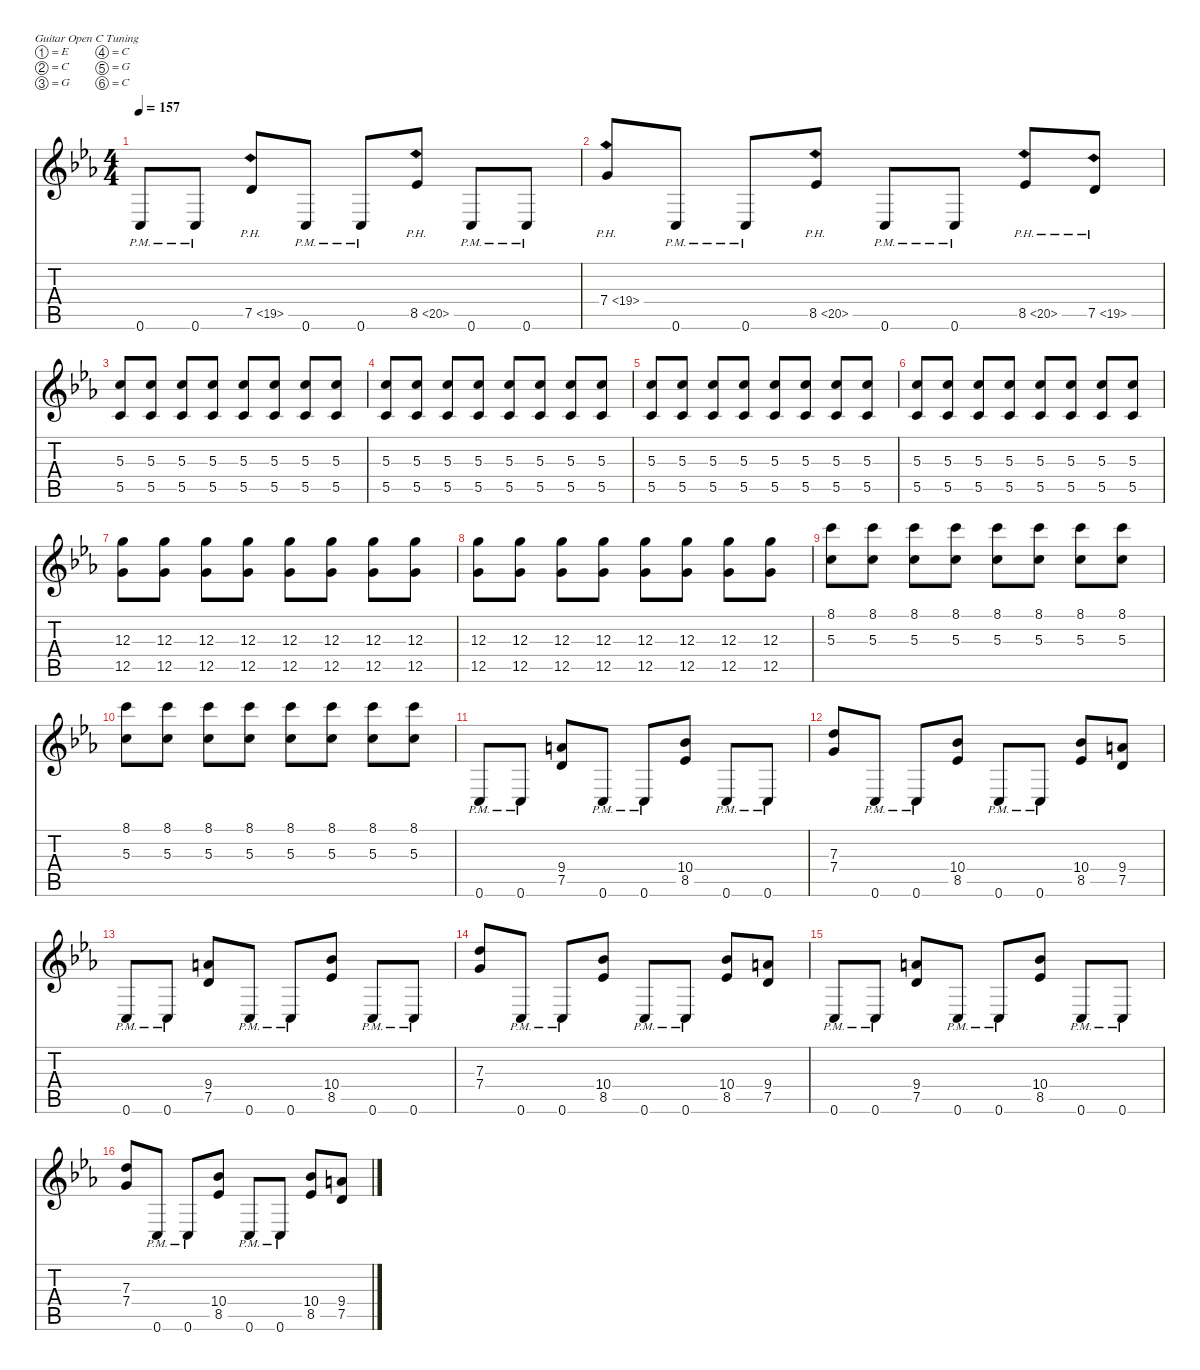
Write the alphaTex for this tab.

\defaultSystemsLayout 4
\hideDynamics
\bracketExtendMode nobrackets
\singleTrackTrackNamePolicy hidden
\multiTrackTrackNamePolicy hidden
\firstSystemTrackNameMode fullname
\firstSystemTrackNameOrientation horizontal
\otherSystemsTrackNameOrientation horizontal
\track ("Guitar One" "dist.guit.") {instrument distortionguitar}
\staff {score tabs}
\tuning (E4 C4 G3 C3 G2 C2)
\ts (4 4)
\tempo 157
\clef g2
\ks cminor
0.6{pm acc forcenatural}.8{dy f beam Up} 0.6{pm acc forcenatural}.8{beam Up} 7.5{ph 12 acc forcenatural}.8{beam Up} 0.6{pm acc forcenatural}.8{beam Up} 0.6{pm acc forcenatural}.8{beam Up} 8.5{ph 12 acc b}.8{beam Up} 0.6{pm acc forcenatural}.8{beam Up} 0.6{pm acc forcenatural}.8{beam Up} |
7.4{ph 12 acc forcenatural}.8{beam Up} 0.6{pm acc forcenatural}.8{beam Up} 0.6{pm acc forcenatural}.8{beam Up} 8.5{ph 12 acc b}.8{beam Up} 0.6{pm acc forcenatural}.8{beam Up} 0.6{pm acc forcenatural}.8{beam Up} 8.5{ph 12 acc b}.8{beam Up} 7.5{ph 12 acc forcenatural}.8{beam Up} |
(5.3{acc forcenatural} 5.5{acc forcenatural}).8{beam Up} (5.3{acc forcenatural} 5.5{acc forcenatural}).8{beam Up} (5.3{acc forcenatural} 5.5{acc forcenatural}).8{beam Up} (5.3{acc forcenatural} 5.5{acc forcenatural}).8{beam Up} (5.3{acc forcenatural} 5.5{acc forcenatural}).8{beam Up} (5.3{acc forcenatural} 5.5{acc forcenatural}).8{beam Up} (5.3{acc forcenatural} 5.5{acc forcenatural}).8{beam Up} (5.3{acc forcenatural} 5.5{acc forcenatural}).8{beam Up} |
(5.3{acc forcenatural} 5.5{acc forcenatural}).8{beam Up} (5.3{acc forcenatural} 5.5{acc forcenatural}).8{beam Up} (5.3{acc forcenatural} 5.5{acc forcenatural}).8{beam Up} (5.3{acc forcenatural} 5.5{acc forcenatural}).8{beam Up} (5.3{acc forcenatural} 5.5{acc forcenatural}).8{beam Up} (5.3{acc forcenatural} 5.5{acc forcenatural}).8{beam Up} (5.3{acc forcenatural} 5.5{acc forcenatural}).8{beam Up} (5.3{acc forcenatural} 5.5{acc forcenatural}).8{beam Up} |
(5.3{acc forcenatural} 5.5{acc forcenatural}).8{beam Up} (5.3{acc forcenatural} 5.5{acc forcenatural}).8{beam Up} (5.3{acc forcenatural} 5.5{acc forcenatural}).8{beam Up} (5.3{acc forcenatural} 5.5{acc forcenatural}).8{beam Up} (5.3{acc forcenatural} 5.5{acc forcenatural}).8{beam Up} (5.3{acc forcenatural} 5.5{acc forcenatural}).8{beam Up} (5.3{acc forcenatural} 5.5{acc forcenatural}).8{beam Up} (5.3{acc forcenatural} 5.5{acc forcenatural}).8{beam Up} |
(5.3{acc forcenatural} 5.5{acc forcenatural}).8{beam Up} (5.3{acc forcenatural} 5.5{acc forcenatural}).8{beam Up} (5.3{acc forcenatural} 5.5{acc forcenatural}).8{beam Up} (5.3{acc forcenatural} 5.5{acc forcenatural}).8{beam Up} (5.3{acc forcenatural} 5.5{acc forcenatural}).8{beam Up} (5.3{acc forcenatural} 5.5{acc forcenatural}).8{beam Up} (5.3{acc forcenatural} 5.5{acc forcenatural}).8{beam Up} (5.3{acc forcenatural} 5.5{acc forcenatural}).8{beam Up} |
(12.3{acc forcenatural} 12.5{acc forcenatural}).8{beam Down} (12.3{acc forcenatural} 12.5{acc forcenatural}).8{beam Down} (12.3{acc forcenatural} 12.5{acc forcenatural}).8{beam Down} (12.3{acc forcenatural} 12.5{acc forcenatural}).8{beam Down} (12.3{acc forcenatural} 12.5{acc forcenatural}).8{beam Down} (12.3{acc forcenatural} 12.5{acc forcenatural}).8{beam Down} (12.3{acc forcenatural} 12.5{acc forcenatural}).8{beam Down} (12.3{acc forcenatural} 12.5{acc forcenatural}).8{beam Down} |
(12.3{acc forcenatural} 12.5{acc forcenatural}).8{beam Down} (12.3{acc forcenatural} 12.5{acc forcenatural}).8{beam Down} (12.3{acc forcenatural} 12.5{acc forcenatural}).8{beam Down} (12.3{acc forcenatural} 12.5{acc forcenatural}).8{beam Down} (12.3{acc forcenatural} 12.5{acc forcenatural}).8{beam Down} (12.3{acc forcenatural} 12.5{acc forcenatural}).8{beam Down} (12.3{acc forcenatural} 12.5{acc forcenatural}).8{beam Down} (12.3{acc forcenatural} 12.5{acc forcenatural}).8{beam Down} |
(8.1{acc forcenatural} 5.3{acc forcenatural}).8{beam Down} (8.1{acc forcenatural} 5.3{acc forcenatural}).8{beam Down} (8.1{acc forcenatural} 5.3{acc forcenatural}).8{beam Down} (8.1{acc forcenatural} 5.3{acc forcenatural}).8{beam Down} (8.1{acc forcenatural} 5.3{acc forcenatural}).8{beam Down} (8.1{acc forcenatural} 5.3{acc forcenatural}).8{beam Down} (8.1{acc forcenatural} 5.3{acc forcenatural}).8{beam Down} (8.1{acc forcenatural} 5.3{acc forcenatural}).8{beam Down} |
(8.1{acc forcenatural} 5.3{acc forcenatural}).8{beam Down} (8.1{acc forcenatural} 5.3{acc forcenatural}).8{beam Down} (8.1{acc forcenatural} 5.3{acc forcenatural}).8{beam Down} (8.1{acc forcenatural} 5.3{acc forcenatural}).8{beam Down} (8.1{acc forcenatural} 5.3{acc forcenatural}).8{beam Down} (8.1{acc forcenatural} 5.3{acc forcenatural}).8{beam Down} (8.1{acc forcenatural} 5.3{acc forcenatural}).8{beam Down} (8.1{acc forcenatural} 5.3{acc forcenatural}).8{beam Down} |
0.6{pm acc forcenatural}.8{beam Up} 0.6{pm acc forcenatural}.8{beam Up} (9.4{acc forcenatural} 7.5{acc forcenatural}).8{beam Up} 0.6{pm acc forcenatural}.8{beam Up} 0.6{pm acc forcenatural}.8{beam Up} (10.4{acc b} 8.5{acc b}).8{beam Up} 0.6{pm acc forcenatural}.8{beam Up} 0.6{pm acc forcenatural}.8{beam Up} |
(7.3{acc forcenatural} 7.4{acc forcenatural}).8{beam Up} 0.6{pm acc forcenatural}.8{beam Up} 0.6{pm acc forcenatural}.8{beam Up} (10.4{acc b} 8.5{acc b}).8{beam Up} 0.6{pm acc forcenatural}.8{beam Up} 0.6{pm acc forcenatural}.8{beam Up} (10.4{acc b} 8.5{acc b}).8{beam Up} (9.4{acc forcenatural} 7.5{acc forcenatural}).8{beam Up} |
0.6{pm acc forcenatural}.8{beam Up} 0.6{pm acc forcenatural}.8{beam Up} (9.4{acc forcenatural} 7.5{acc forcenatural}).8{beam Up} 0.6{pm acc forcenatural}.8{beam Up} 0.6{pm acc forcenatural}.8{beam Up} (10.4{acc b} 8.5{acc b}).8{beam Up} 0.6{pm acc forcenatural}.8{beam Up} 0.6{pm acc forcenatural}.8{beam Up} |
(7.3{acc forcenatural} 7.4{acc forcenatural}).8{beam Up} 0.6{pm acc forcenatural}.8{beam Up} 0.6{pm acc forcenatural}.8{beam Up} (10.4{acc b} 8.5{acc b}).8{beam Up} 0.6{pm acc forcenatural}.8{beam Up} 0.6{pm acc forcenatural}.8{beam Up} (10.4{acc b} 8.5{acc b}).8{beam Up} (9.4{acc forcenatural} 7.5{acc forcenatural}).8{beam Up} |
0.6{pm acc forcenatural}.8{beam Up} 0.6{pm acc forcenatural}.8{beam Up} (9.4{acc forcenatural} 7.5{acc forcenatural}).8{beam Up} 0.6{pm acc forcenatural}.8{beam Up} 0.6{pm acc forcenatural}.8{beam Up} (10.4{acc b} 8.5{acc b}).8{beam Up} 0.6{pm acc forcenatural}.8{beam Up} 0.6{pm acc forcenatural}.8{beam Up} |
(7.3{acc forcenatural} 7.4{acc forcenatural}).8{beam Up} 0.6{pm acc forcenatural}.8{beam Up} 0.6{pm acc forcenatural}.8{beam Up} (10.4{acc b} 8.5{acc b}).8{beam Up} 0.6{pm acc forcenatural}.8{beam Up} 0.6{pm acc forcenatural}.8{beam Up} (10.4{acc b} 8.5{acc b}).8{beam Up} (9.4{acc forcenatural} 7.5{acc forcenatural}).8{beam Up}
